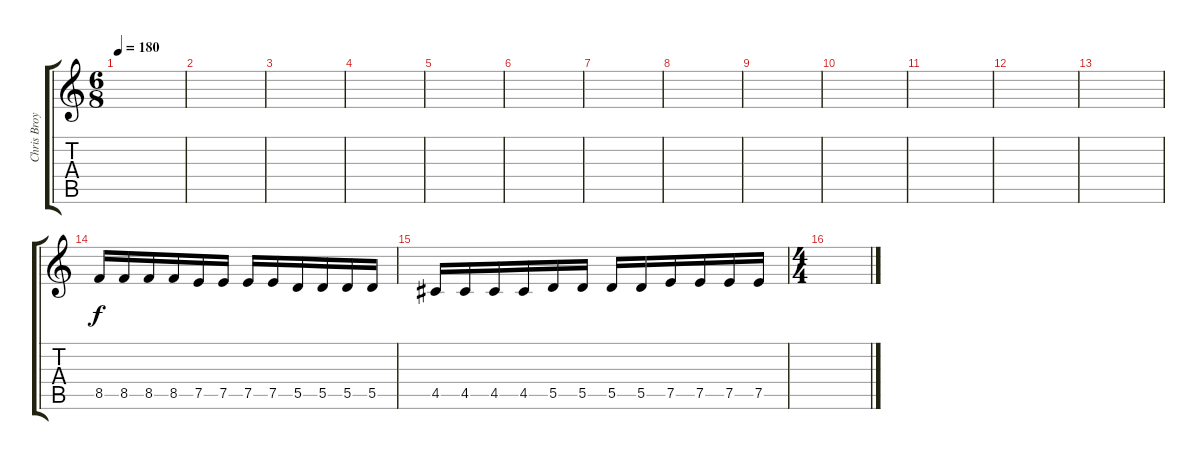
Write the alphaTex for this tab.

\track ("Chris Broyles" "Chris Broy") {instrument overdrivenguitar}
\staff {score tabs}
\tuning (E4 B3 G3 D3 A2 D2) {hide}
\ts (6 8)
\tempo 180
\clef g2
\ks c
|
|
|
|
|
|
|
|
|
|
|
|
|
8.5.16 8.5.16 8.5.16 8.5.16 7.5.16 7.5.16 7.5.16 7.5.16 5.5.16 5.5.16 5.5.16 5.5.16 |
4.5.16 4.5.16 4.5.16 4.5.16 5.5.16 5.5.16 5.5.16 5.5.16 7.5.16 7.5.16 7.5.16 7.5.16 |
\ts (4 4)
